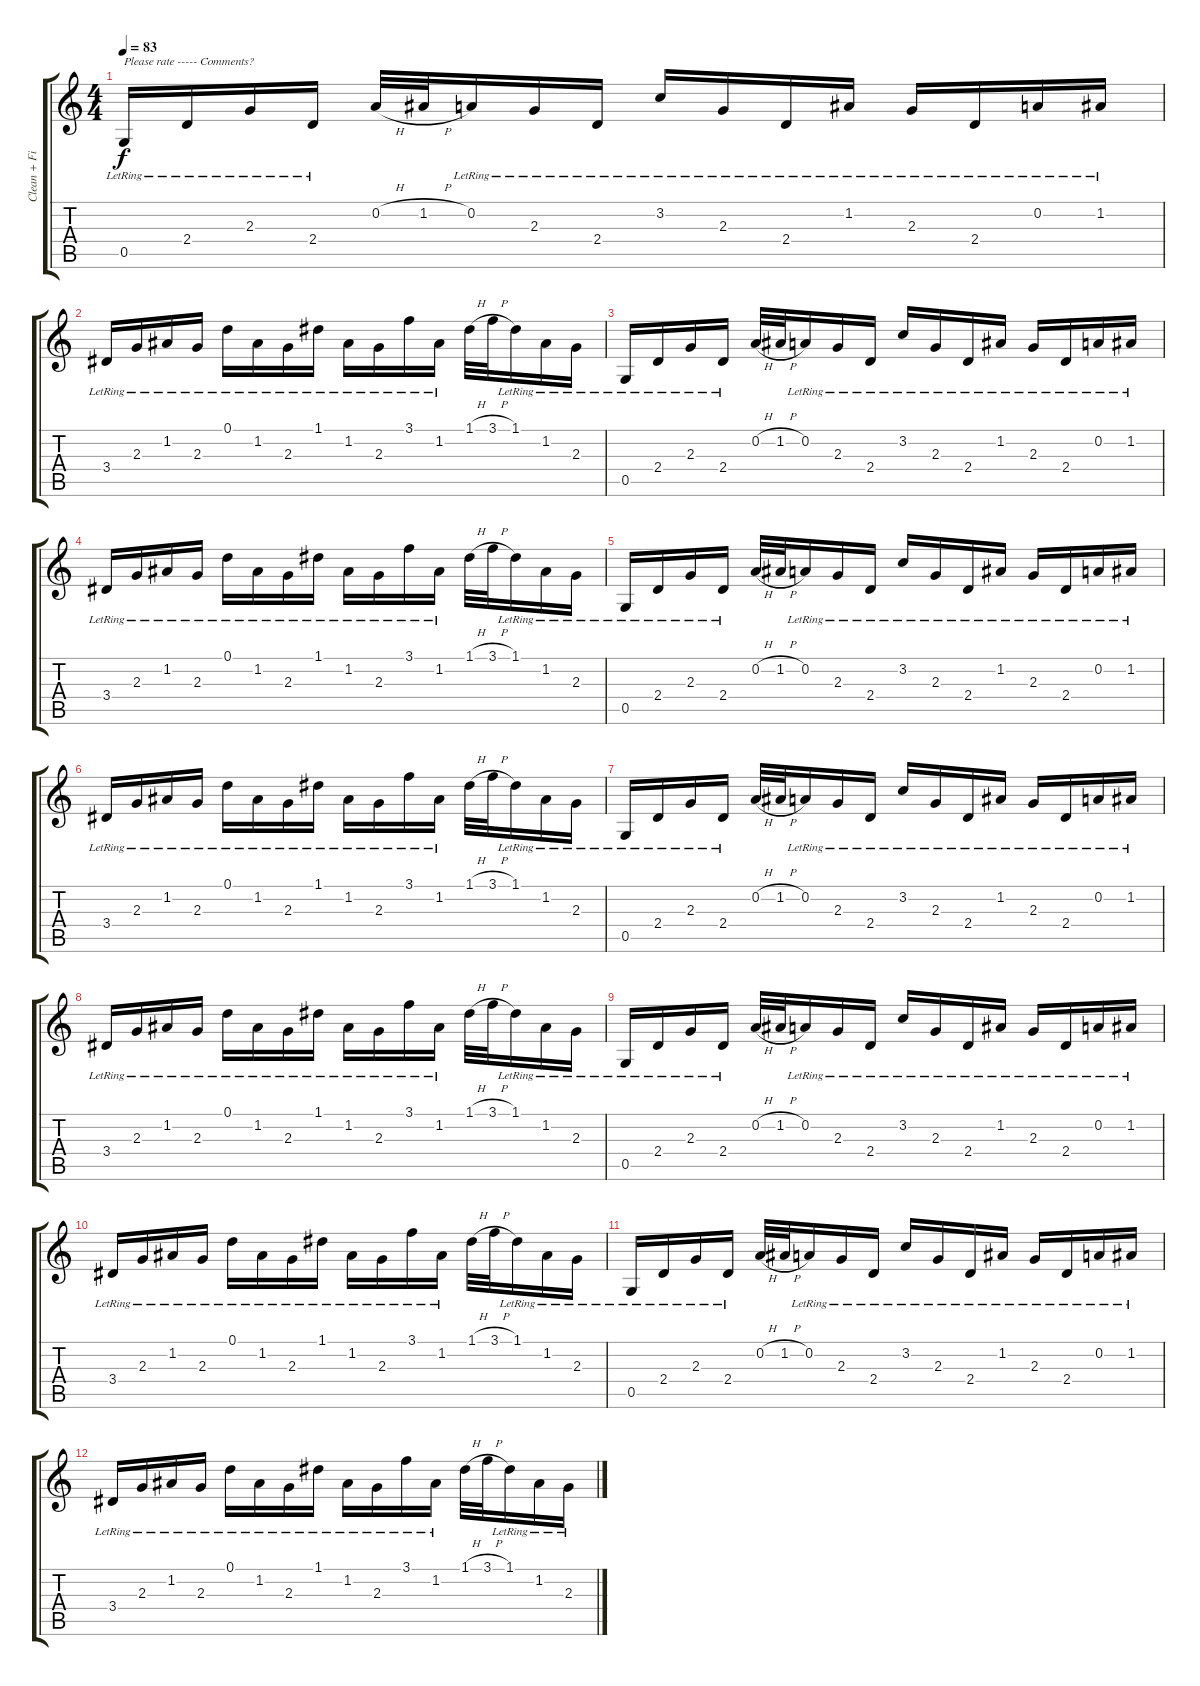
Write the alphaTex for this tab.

\track ("Clean + Fills" "Clean + Fi") {instrument electricguitarclean}
\staff {score tabs}
\tuning (D4 A3 F3 C3 G2 D2) {hide}
\ts (4 4)
\tempo 83
\clef g2
\ks c
0.5{lr}.16{txt "Please rate ----- Comments?" dy f instrument electricguitarclean} 2.4{lr}.16 2.3{lr}.16 2.4{lr}.16 0.2{h}.32 1.2{h}.32 0.2{lr}.16 2.3{lr}.16 2.4{lr}.16 3.2{lr}.16 2.3{lr}.16 2.4{lr}.16 1.2{lr}.16 2.3{lr}.16 2.4{lr}.16 0.2{lr}.16 1.2{lr}.16 |
3.4{lr}.16 2.3{lr}.16 1.2{lr}.16 2.3{lr}.16 0.1{lr}.16 1.2{lr}.16 2.3{lr}.16 1.1{lr}.16 1.2{lr}.16 2.3{lr}.16 3.1{lr}.16 1.2{lr}.16 1.1{h}.32 3.1{h}.32 1.1{lr}.16 1.2{lr}.16 2.3{lr}.16 |
0.5{lr}.16 2.4{lr}.16 2.3{lr}.16 2.4{lr}.16 0.2{h}.32 1.2{h}.32 0.2{lr}.16 2.3{lr}.16 2.4{lr}.16 3.2{lr}.16 2.3{lr}.16 2.4{lr}.16 1.2{lr}.16 2.3{lr}.16 2.4{lr}.16 0.2{lr}.16 1.2{lr}.16 |
3.4{lr}.16 2.3{lr}.16 1.2{lr}.16 2.3{lr}.16 0.1{lr}.16 1.2{lr}.16 2.3{lr}.16 1.1{lr}.16 1.2{lr}.16 2.3{lr}.16 3.1{lr}.16 1.2{lr}.16 1.1{h}.32 3.1{h}.32 1.1{lr}.16 1.2{lr}.16 2.3{lr}.16 |
0.5{lr}.16 2.4{lr}.16 2.3{lr}.16 2.4{lr}.16 0.2{h}.32 1.2{h}.32 0.2{lr}.16 2.3{lr}.16 2.4{lr}.16 3.2{lr}.16 2.3{lr}.16 2.4{lr}.16 1.2{lr}.16 2.3{lr}.16 2.4{lr}.16 0.2{lr}.16 1.2{lr}.16 |
3.4{lr}.16 2.3{lr}.16 1.2{lr}.16 2.3{lr}.16 0.1{lr}.16 1.2{lr}.16 2.3{lr}.16 1.1{lr}.16 1.2{lr}.16 2.3{lr}.16 3.1{lr}.16 1.2{lr}.16 1.1{h}.32 3.1{h}.32 1.1{lr}.16 1.2{lr}.16 2.3{lr}.16 |
0.5{lr}.16 2.4{lr}.16 2.3{lr}.16 2.4{lr}.16 0.2{h}.32 1.2{h}.32 0.2{lr}.16 2.3{lr}.16 2.4{lr}.16 3.2{lr}.16 2.3{lr}.16 2.4{lr}.16 1.2{lr}.16 2.3{lr}.16 2.4{lr}.16 0.2{lr}.16 1.2{lr}.16 |
3.4{lr}.16 2.3{lr}.16 1.2{lr}.16 2.3{lr}.16 0.1{lr}.16 1.2{lr}.16 2.3{lr}.16 1.1{lr}.16 1.2{lr}.16 2.3{lr}.16 3.1{lr}.16 1.2{lr}.16 1.1{h}.32 3.1{h}.32 1.1{lr}.16 1.2{lr}.16 2.3{lr}.16 |
0.5{lr}.16 2.4{lr}.16 2.3{lr}.16 2.4{lr}.16 0.2{h}.32 1.2{h}.32 0.2{lr}.16 2.3{lr}.16 2.4{lr}.16 3.2{lr}.16 2.3{lr}.16 2.4{lr}.16 1.2{lr}.16 2.3{lr}.16 2.4{lr}.16 0.2{lr}.16 1.2{lr}.16 |
3.4{lr}.16 2.3{lr}.16 1.2{lr}.16 2.3{lr}.16 0.1{lr}.16 1.2{lr}.16 2.3{lr}.16 1.1{lr}.16 1.2{lr}.16 2.3{lr}.16 3.1{lr}.16 1.2{lr}.16 1.1{h}.32 3.1{h}.32 1.1{lr}.16 1.2{lr}.16 2.3{lr}.16 |
0.5{lr}.16 2.4{lr}.16 2.3{lr}.16 2.4{lr}.16 0.2{h}.32 1.2{h}.32 0.2{lr}.16 2.3{lr}.16 2.4{lr}.16 3.2{lr}.16 2.3{lr}.16 2.4{lr}.16 1.2{lr}.16 2.3{lr}.16 2.4{lr}.16 0.2{lr}.16 1.2{lr}.16 |
3.4{lr}.16 2.3{lr}.16 1.2{lr}.16 2.3{lr}.16 0.1{lr}.16 1.2{lr}.16 2.3{lr}.16 1.1{lr}.16 1.2{lr}.16 2.3{lr}.16 3.1{lr}.16 1.2{lr}.16 1.1{h}.32 3.1{h}.32 1.1{lr}.16 1.2{lr}.16 2.3{lr}.16
